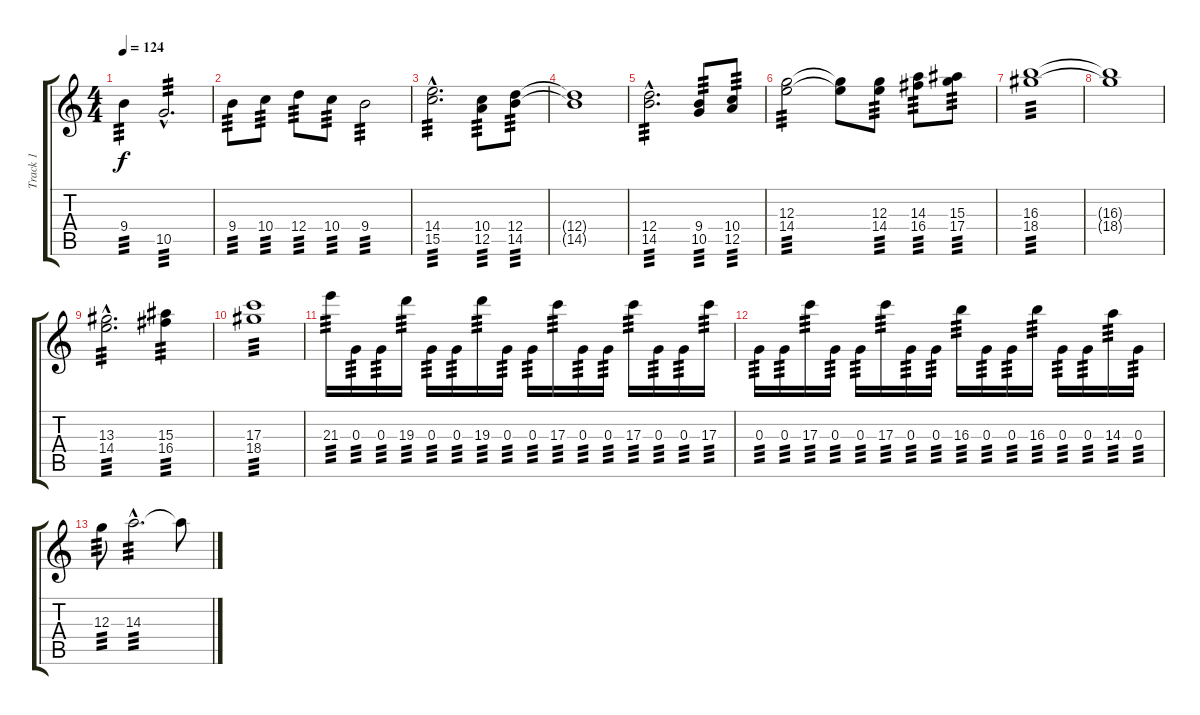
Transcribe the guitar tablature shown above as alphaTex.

\track ("Track 1" "Track 1") {instrument distortionguitar}
\staff {score tabs}
\tuning (E4 B3 G3 D3 A2 E2) {hide}
\ts (4 4)
\tempo 124
\clef g2
\ks c
9.4.4{tp 3 dy f} 10.5{hac}.2{d tp 3} |
9.4.8{tp 3} 10.4.8{tp 3} 12.4.8{tp 3} 10.4.8{tp 3} 9.4.2{tp 3} |
(14.4{hac} 15.5{hac}).2{d tp 3} (10.4 12.5).8{tp 3} (12.4 14.5).8{tp 3} |
(12.4{t} 14.5{t}).1 |
(12.4{hac} 14.5{hac}).2{d tp 3} (9.4 10.5).8{tp 3} (10.4 12.5).8{tp 3} |
(12.3 14.4).2{tp 3} (12.3{t} 14.4{t}).8 (12.3 14.4).8{tp 3} (14.3 16.4).8{tp 3} (15.3 17.4).8{tp 3} |
(16.3 18.4).1{tp 3} |
(16.3{t} 18.4{t}).1 |
(13.3{hac} 14.4{hac}).2{d tp 3} (15.3 16.4).4{tp 3} |
(17.3 18.4).1{tp 3} |
21.3.16{tp 3} 0.3.16{tp 3} 0.3.16{tp 3} 19.3.16{tp 3} 0.3.16{tp 3} 0.3.16{tp 3} 19.3.16{tp 3} 0.3.16{tp 3} 0.3.16{tp 3} 17.3.16{tp 3} 0.3.16{tp 3} 0.3.16{tp 3} 17.3.16{tp 3} 0.3.16{tp 3} 0.3.16{tp 3} 17.3.16{tp 3} |
0.3.16{tp 3} 0.3.16{tp 3} 17.3.16{tp 3} 0.3.16{tp 3} 0.3.16{tp 3} 17.3.16{tp 3} 0.3.16{tp 3} 0.3.16{tp 3} 16.3.16{tp 3} 0.3.16{tp 3} 0.3.16{tp 3} 16.3.16{tp 3} 0.3.16{tp 3} 0.3.16{tp 3} 14.3.16{tp 3} 0.3.16{tp 3} |
12.3.8{tp 3} 14.3{hac}.2{d tp 3} 14.3{t}.8
